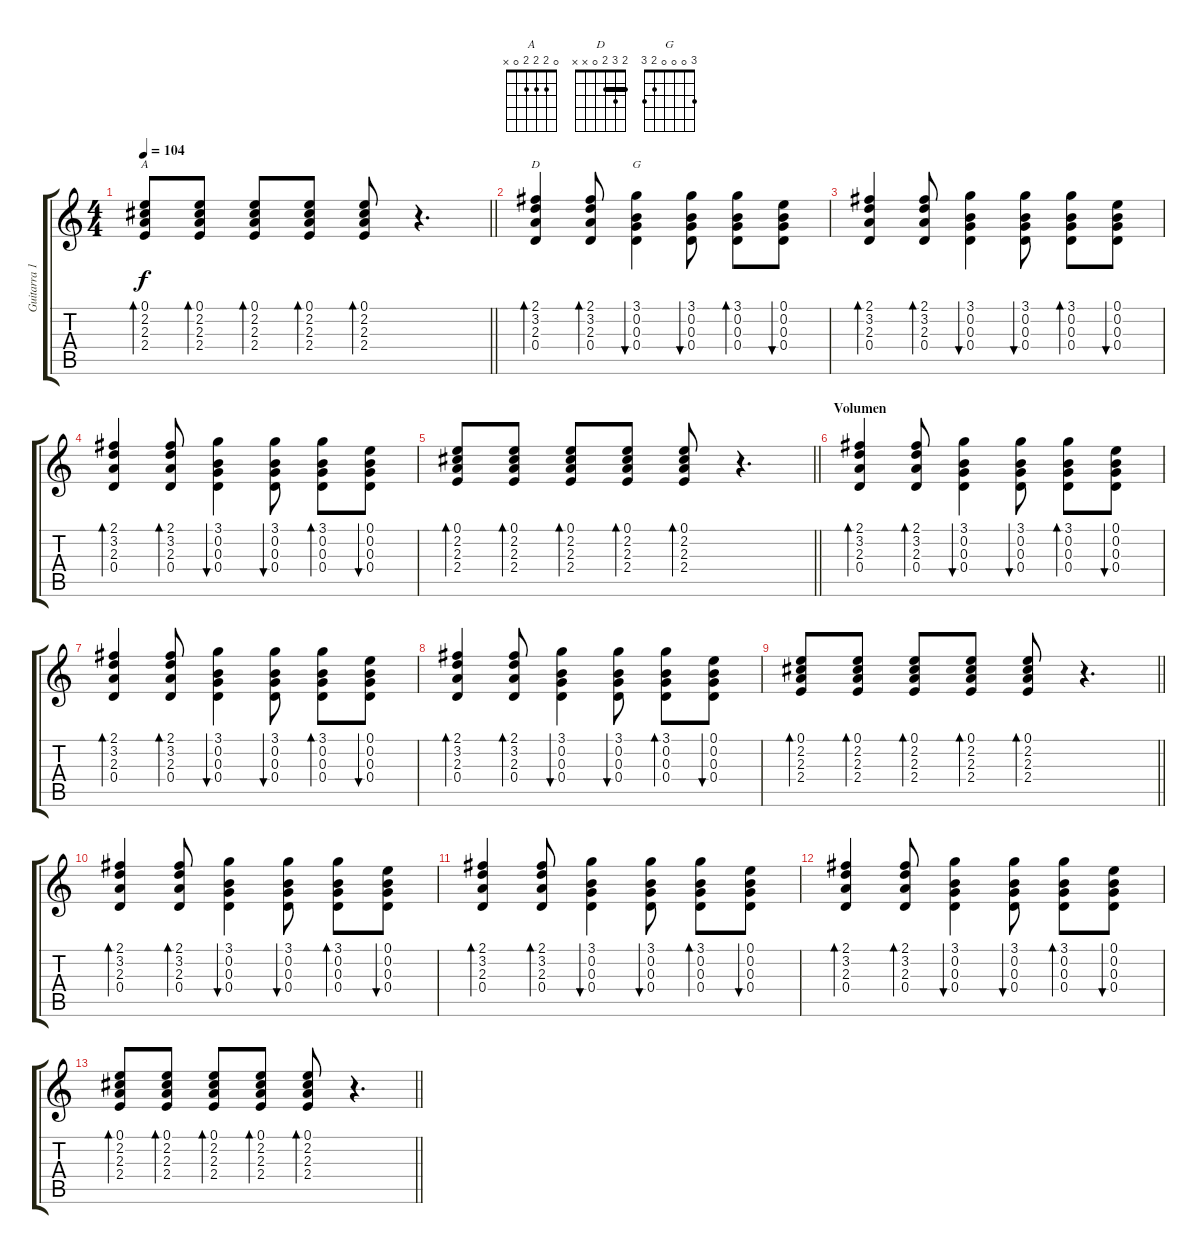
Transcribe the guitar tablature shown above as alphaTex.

\track ("Guitarra 1" "Guitarra 1") {instrument electricguitarclean}
\staff {score tabs}
\tuning (E4 B3 G3 D3 A2 E2) {hide}
\chord ("A" 0 2 2 2 0 x)
\chord ("D" 2 3 2 0 x x) {barre 2}
\chord ("G" 3 0 0 0 2 3)
\ts (4 4)
\tempo 104
\clef g2
\barLineRight lightlight
\ks c
(0.1 2.2 2.3 2.4).8{bd 60 ch "A" dy f} (0.1 2.2 2.3 2.4).8{bd 60} (0.1 2.2 2.3 2.4).8{bd 60} (0.1 2.2 2.3 2.4).8{bd 60} (0.1 2.2 2.3 2.4).8{bd 60} r.4{d} |
(2.1 3.2 2.3 0.4).4{bd 60 ch "D"} (2.1 3.2 2.3 0.4).8{bd 60} (3.1 0.2 0.3 0.4).4{bu 60 ch "G"} (3.1 0.2 0.3 0.4).8{bu 60} (3.1 0.2 0.3 0.4).8{bd 60} (0.1 0.2 0.3 0.4).8{bu 60} |
(2.1 3.2 2.3 0.4).4{bd 60} (2.1 3.2 2.3 0.4).8{bd 60} (3.1 0.2 0.3 0.4).4{bu 60} (3.1 0.2 0.3 0.4).8{bu 60} (3.1 0.2 0.3 0.4).8{bd 60} (0.1 0.2 0.3 0.4).8{bu 60} |
(2.1 3.2 2.3 0.4).4{bd 60} (2.1 3.2 2.3 0.4).8{bd 60} (3.1 0.2 0.3 0.4).4{bu 60} (3.1 0.2 0.3 0.4).8{bu 60} (3.1 0.2 0.3 0.4).8{bd 60} (0.1 0.2 0.3 0.4).8{bu 60} |
\barLineRight lightlight
(0.1 2.2 2.3 2.4).8{bd 60} (0.1 2.2 2.3 2.4).8{bd 60} (0.1 2.2 2.3 2.4).8{bd 60} (0.1 2.2 2.3 2.4).8{bd 60} (0.1 2.2 2.3 2.4).8{bd 60} r.4{d} |
\section ("" "Volumen")
(2.1 3.2 2.3 0.4).4{bd 60 volume 6} (2.1 3.2 2.3 0.4).8{bd 60} (3.1 0.2 0.3 0.4).4{bu 60} (3.1 0.2 0.3 0.4).8{bu 60} (3.1 0.2 0.3 0.4).8{bd 60} (0.1 0.2 0.3 0.4).8{bu 60} |
(2.1 3.2 2.3 0.4).4{bd 60} (2.1 3.2 2.3 0.4).8{bd 60} (3.1 0.2 0.3 0.4).4{bu 60} (3.1 0.2 0.3 0.4).8{bu 60} (3.1 0.2 0.3 0.4).8{bd 60} (0.1 0.2 0.3 0.4).8{bu 60} |
(2.1 3.2 2.3 0.4).4{bd 60} (2.1 3.2 2.3 0.4).8{bd 60} (3.1 0.2 0.3 0.4).4{bu 60} (3.1 0.2 0.3 0.4).8{bu 60} (3.1 0.2 0.3 0.4).8{bd 60} (0.1 0.2 0.3 0.4).8{bu 60} |
\barLineRight lightlight
(0.1 2.2 2.3 2.4).8{bd 60} (0.1 2.2 2.3 2.4).8{bd 60} (0.1 2.2 2.3 2.4).8{bd 60} (0.1 2.2 2.3 2.4).8{bd 60} (0.1 2.2 2.3 2.4).8{bd 60} r.4{d} |
(2.1 3.2 2.3 0.4).4{bd 60 volume 0} (2.1 3.2 2.3 0.4).8{bd 60} (3.1 0.2 0.3 0.4).4{bu 60} (3.1 0.2 0.3 0.4).8{bu 60} (3.1 0.2 0.3 0.4).8{bd 60} (0.1 0.2 0.3 0.4).8{bu 60} |
(2.1 3.2 2.3 0.4).4{bd 60} (2.1 3.2 2.3 0.4).8{bd 60} (3.1 0.2 0.3 0.4).4{bu 60} (3.1 0.2 0.3 0.4).8{bu 60} (3.1 0.2 0.3 0.4).8{bd 60} (0.1 0.2 0.3 0.4).8{bu 60} |
(2.1 3.2 2.3 0.4).4{bd 60} (2.1 3.2 2.3 0.4).8{bd 60} (3.1 0.2 0.3 0.4).4{bu 60} (3.1 0.2 0.3 0.4).8{bu 60} (3.1 0.2 0.3 0.4).8{bd 60} (0.1 0.2 0.3 0.4).8{bu 60} |
\barLineRight lightlight
(0.1 2.2 2.3 2.4).8{bd 60} (0.1 2.2 2.3 2.4).8{bd 60} (0.1 2.2 2.3 2.4).8{bd 60} (0.1 2.2 2.3 2.4).8{bd 60} (0.1 2.2 2.3 2.4).8{bd 60} r.4{d}
